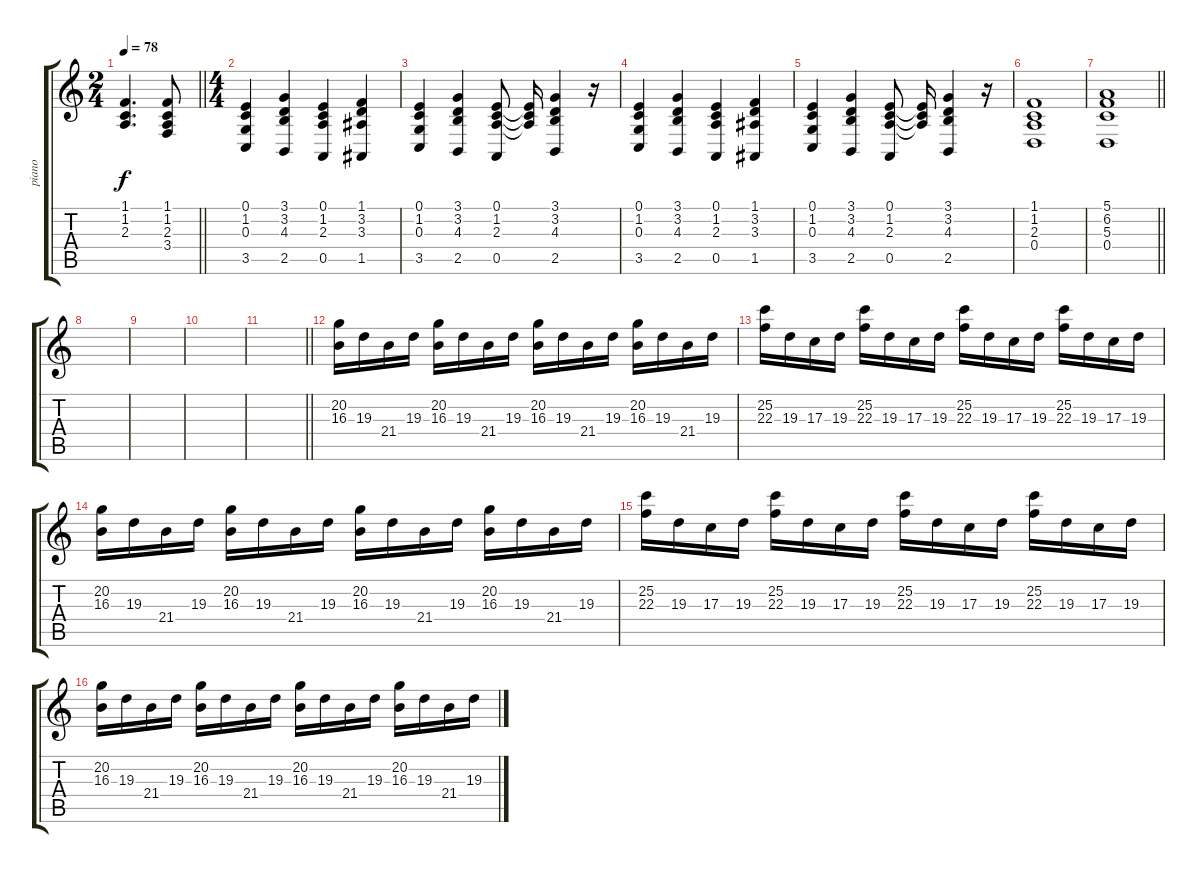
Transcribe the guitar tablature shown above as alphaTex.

\track ("piano" "piano") {instrument electricgrandpiano}
\staff {score tabs}
\tuning (E4 B3 G3 D3 A2 E2) {hide}
\ts (2 4)
\tempo 78
\clef g2
\barLineRight lightlight
\ks c
(1.1{t} 1.2{t} 2.3{t}).4{d dy f} (1.1 1.2 2.3 3.4).8 |
\ts (4 4)
(0.1 1.2 0.3 3.5).4 (3.1 3.2 4.3 2.5).4 (0.1 1.2 2.3 0.5).4 (1.1 3.2 3.3 1.5).4 |
(0.1 1.2 0.3 3.5).4 (3.1 3.2 4.3 2.5).4 (0.1 1.2 2.3 0.5).8{beam split} (0.1{t} 1.2{t} 2.3{t}).16 (3.1 3.2 4.3 2.5).4 r.16 |
(0.1 1.2 0.3 3.5).4 (3.1 3.2 4.3 2.5).4 (0.1 1.2 2.3 0.5).4 (1.1 3.2 3.3 1.5).4 |
(0.1 1.2 0.3 3.5).4 (3.1 3.2 4.3 2.5).4 (0.1 1.2 2.3 0.5).8{beam split} (0.1{t} 1.2{t} 2.3{t}).16 (3.1 3.2 4.3 2.5).4 r.16 |
(1.1 1.2 2.3 0.4).1 |
\barLineRight lightlight
(5.1 6.2 5.3 0.4).1 |
|
|
|
\barLineRight lightlight
|
(20.2 16.3).16 19.3.16 21.4.16 19.3.16 (20.2 16.3).16 19.3.16 21.4.16 19.3.16 (20.2 16.3).16 19.3.16 21.4.16 19.3.16 (20.2 16.3).16 19.3.16 21.4.16 19.3.16 |
(25.2 22.3).16 19.3.16 17.3.16 19.3.16 (25.2 22.3).16 19.3.16 17.3.16 19.3.16 (25.2 22.3).16 19.3.16 17.3.16 19.3.16 (25.2 22.3).16 19.3.16 17.3.16 19.3.16 |
(20.2 16.3).16 19.3.16 21.4.16 19.3.16 (20.2 16.3).16 19.3.16 21.4.16 19.3.16 (20.2 16.3).16 19.3.16 21.4.16 19.3.16 (20.2 16.3).16 19.3.16 21.4.16 19.3.16 |
(25.2 22.3).16 19.3.16 17.3.16 19.3.16 (25.2 22.3).16 19.3.16 17.3.16 19.3.16 (25.2 22.3).16 19.3.16 17.3.16 19.3.16 (25.2 22.3).16 19.3.16 17.3.16 19.3.16 |
(20.2 16.3).16 19.3.16 21.4.16 19.3.16 (20.2 16.3).16 19.3.16 21.4.16 19.3.16 (20.2 16.3).16 19.3.16 21.4.16 19.3.16 (20.2 16.3).16 19.3.16 21.4.16 19.3.16
